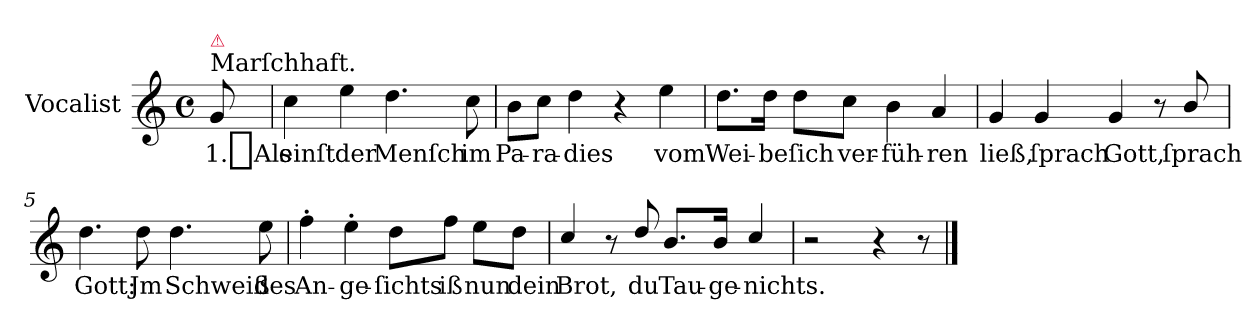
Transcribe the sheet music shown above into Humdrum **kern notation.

**kern	**text
*part1	*part1
*staff1	*staff1
*I"Vocalist	*
*clefG2	*
*k[]	*
*C:	*
*M4/4	*
*met(c)	*
=	=
!LO:TX:a:t=Marſchhaft.	!
!LO:TX:a:color=crimson:t=⚠	!
8g	1._Als
=1	=1
4cc	einſt
4ee	der
4.dd	Menſch
8cc	im
=2	=2
8b\L	Pa-
8cc\J	-ra-
4dd	-dies
4r	.
4ee	vom
=3	=3
8.dd\L	Wei-
16dd\Jk	-be
8dd\L	ſich
8cc\J	ver-
4b	-füh-
4a	-ren
=4	=4
4g	ließ,
4g	ſprach
4g	Gott,
8r	.
8b/	ſprach
=5	=5
4.dd	Gott:
8dd	Jm
4.dd	Schweiß
8ee	des
=6	=6
4ff'	An-
4ee'	-ge-
8dd\L	-ſichts
8ff\J	iß
8ee\L	nun
8dd\J	dein
=7	=7
4cc/	Brot,
8r	.
8dd/	du
8.b/L	Tau-
16b/Jk	-ge-
4cc/	-nichts.
=8	=8
2r	.
4r	.
8r	.
==	==
*-	*-
